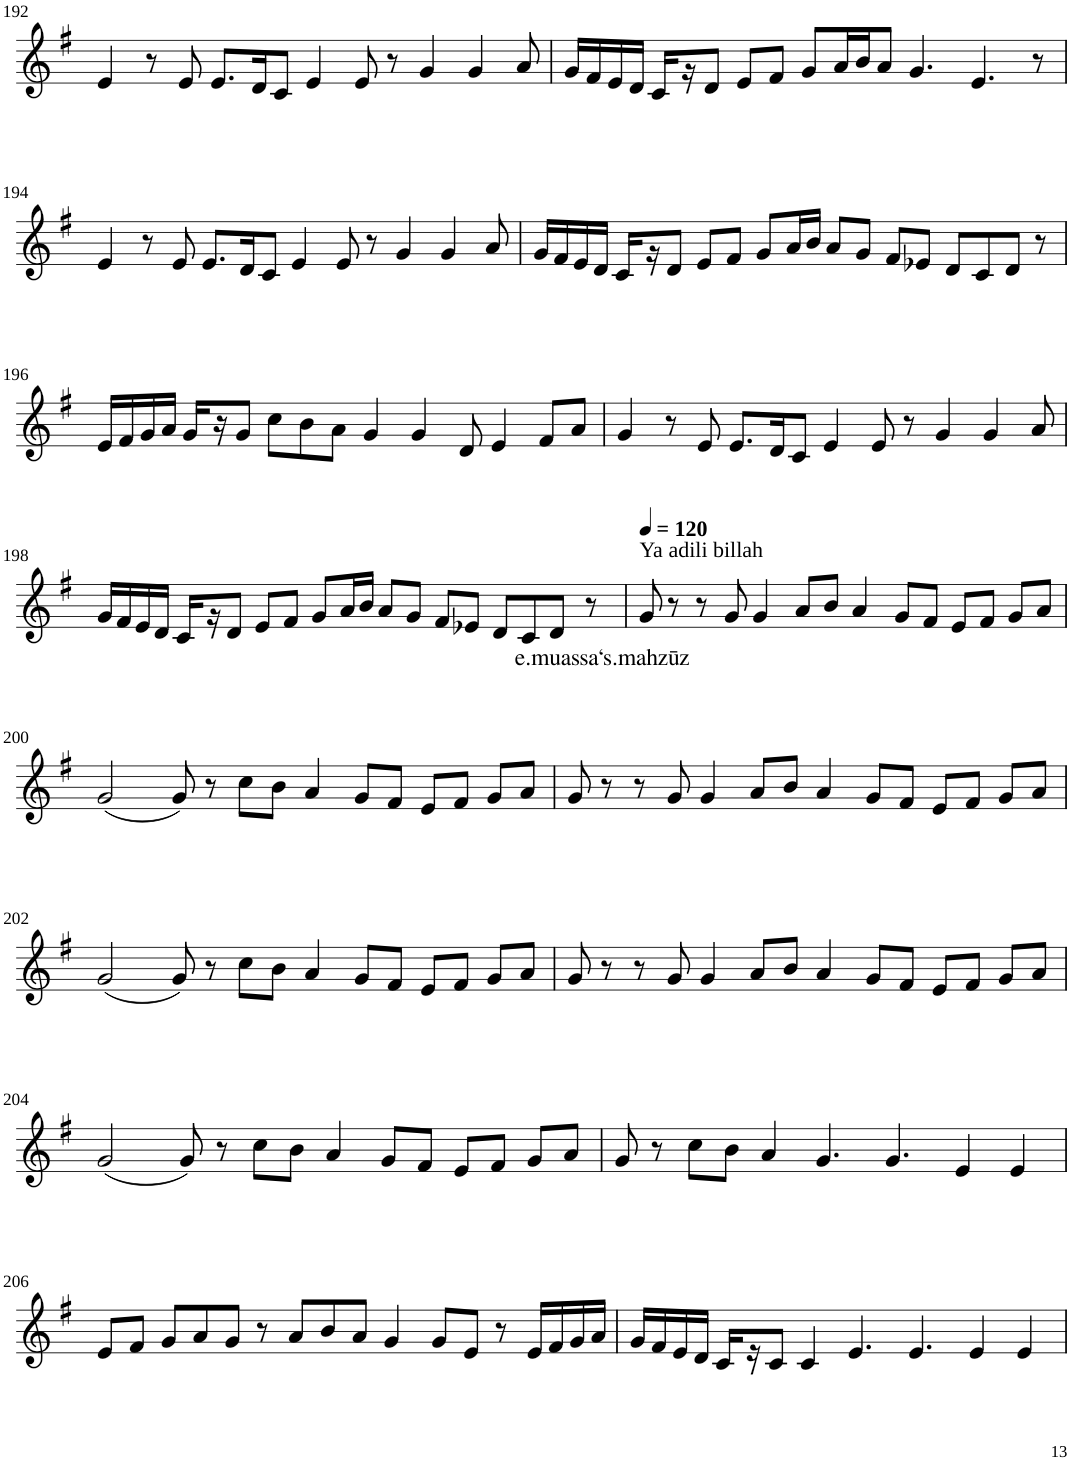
**kern	**text
*part1	*part1
*staff1	*staff1
*I"Violin	*
!!LO:PB:g=z
*clefG2	*
*k[f#]	*
*G:	*
*M8/4	*
=192	=192
4e/	.
8r	.
8e/	.
8.e/L	.
16d/K	.
8c/J	.
4e/	.
8e/	.
8r	.
4g/	.
4g/	.
8a/	.
=193	=193
16g/LL	.
16f#/	.
16e/	.
16d/JJ	.
16c/LL	.
16r	.
8d/J	.
8e/L	.
8f#/J	.
8g/L	.
16a/L	.
16b/J	.
8a/J	.
4.g/	.
4.e/	.
8r	.
!!LO:LB:g=z
=194	=194
4e/	.
8r	.
8e/	.
8.e/L	.
16d/K	.
8c/J	.
4e/	.
8e/	.
8r	.
4g/	.
4g/	.
8a/	.
=195	=195
16g/LL	.
16f#/	.
16e/	.
16d/JJ	.
16c/LL	.
16r	.
8d/J	.
8e/L	.
8f#/J	.
8g/L	.
16a/L	.
16b/JJ	.
8a/L	.
8g/J	.
8f#/L	.
8e-X/J	.
8d/L	.
8c/	.
8d/J	.
8r	.
!!LO:LB:g=z
=196	=196
16e/LL	.
16f#/	.
16g/	.
16a/JJ	.
16g/LL	.
16r	.
8g/J	.
8cc\L	.
8b\	.
8a\J	.
4g/	.
4g/	.
8d/	.
4e/	.
8f#/L	.
8a/J	.
=197	=197
4g/	.
8r	.
8e/	.
8.e/L	.
16d/K	.
8c/J	.
4e/	.
8e/	.
8r	.
4g/	.
4g/	.
8a/	.
!!LO:LB:g=z
=198	=198
16g/LL	.
16f#/	.
16e/	.
16d/JJ	.
16c/LL	.
16r	.
8d/J	.
8e/L	.
8f#/J	.
8g/L	.
16a/L	.
16b/JJ	.
8a/L	.
8g/J	.
8f#/L	.
8e-X/J	.
8d/L	.
8c/	.
!	!LO:LY:b
8d/J	e.muassa‘
8r	.
=199	=199
*MM120	*
!LO:TX:a:t=Ya adili billah	!
!	!LO:LY:b
8g/	s.mahzūz
8r	.
8r	.
8g/	.
4g/	.
8a/L	.
8b/J	.
4a/	.
8g/L	.
8f#/J	.
8e/L	.
8f#/J	.
8g/L	.
8a/J	.
!!LO:LB:g=z
=200	=200
(2g/	.
8g/)	.
8r	.
8cc\L	.
8b\J	.
4a/	.
8g/L	.
8f#/J	.
8e/L	.
8f#/J	.
8g/L	.
8a/J	.
=201	=201
8g/	.
8r	.
8r	.
8g/	.
4g/	.
8a/L	.
8b/J	.
4a/	.
8g/L	.
8f#/J	.
8e/L	.
8f#/J	.
8g/L	.
8a/J	.
!!LO:LB:g=z
=202	=202
(2g/	.
8g/)	.
8r	.
8cc\L	.
8b\J	.
4a/	.
8g/L	.
8f#/J	.
8e/L	.
8f#/J	.
8g/L	.
8a/J	.
=203	=203
8g/	.
8r	.
8r	.
8g/	.
4g/	.
8a/L	.
8b/J	.
4a/	.
8g/L	.
8f#/J	.
8e/L	.
8f#/J	.
8g/L	.
8a/J	.
!!LO:LB:g=z
=204	=204
(2g/	.
8g/)	.
8r	.
8cc\L	.
8b\J	.
4a/	.
8g/L	.
8f#/J	.
8e/L	.
8f#/J	.
8g/L	.
8a/J	.
=205	=205
8g/	.
8r	.
8cc\L	.
8b\J	.
4a/	.
4.g/	.
4.g/	.
4e/	.
4e/	.
!!LO:LB:g=z
=206	=206
8e/L	.
8f#/J	.
8g/L	.
8a/	.
8g/J	.
8r	.
8a/L	.
8b/	.
8a/J	.
4g/	.
8g/L	.
8e/J	.
8r	.
16e/LL	.
16f#/	.
16g/	.
16a/JJ	.
=207	=207
16g/LL	.
16f#/	.
16e/	.
16d/JJ	.
16c/LL	.
16r	.
8c/J	.
4c/	.
4.e/	.
4.e/	.
4e/	.
4e/	.
=	=
*-	*-
